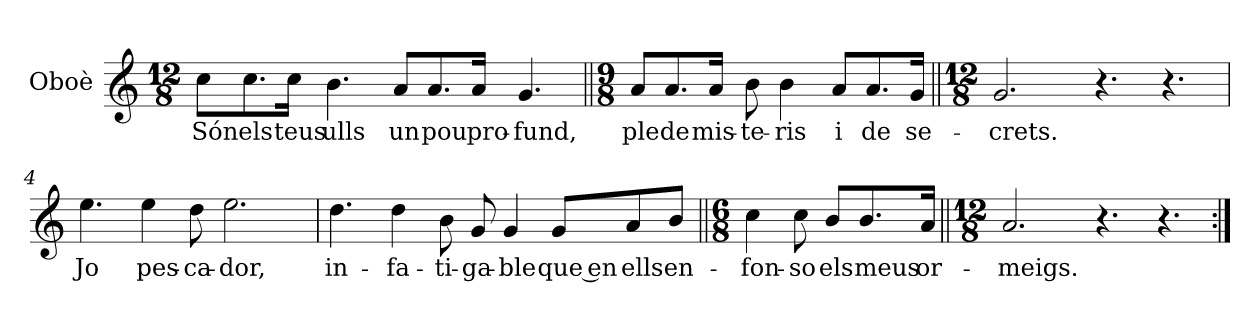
**kern	**text
*part1	*part1
*staff1	*staff1
*I"Oboè	*
*I'Ob.	*
*clefG2	*
*k[]	*
*M12/8	*
=1	=1
!	!LO:LY:b
8cc\L	Són
!	!LO:LY:b
8.cc\	els
!	!LO:LY:b
16cc\Jk	teus
!	!LO:LY:b
4.b\	ulls
!	!LO:LY:b
8a/L	un
!	!LO:LY:b
8.a/	pou
!	!LO:LY:b
16a/Jk	pro-
!	!LO:LY:b
4.g/	-fund,
=2||	=2||
*M9/8	*
!	!LO:LY:b
8a/L	ple
!	!LO:LY:b
8.a/	de
!	!LO:LY:b
16a/Jk	mis-
!	!LO:LY:b
8b\	-te-
!	!LO:LY:b
4b\	-ris
!	!LO:LY:b
8a/L	i
!	!LO:LY:b
8.a/	de
!	!LO:LY:b
16g/Jk	se-
=3||	=3||
*M12/8	*
!	!LO:LY:b
2.g/	-crets.
4.r	.
4.r	.
=4	=4
!	!LO:LY:b
4.ee\	Jo
!	!LO:LY:b
4ee\	pes-
!	!LO:LY:b
8dd\	-ca-
!	!LO:LY:b
2.ee\	-dor,
!!LO:LB:g=z
=5	=5
!	!LO:LY:b
4.dd\	in-
!	!LO:LY:b
4dd\	-fa-
!	!LO:LY:b
8b\	-ti-
!	!LO:LY:b
8g/	-ga-
!	!LO:LY:b
4g/	-ble
!	!LO:LY:b
8g/L	que en
!	!LO:LY:b
8a/	ells
!	!LO:LY:b
8b/J	en-
=6||	=6||
*M6/8	*
!	!LO:LY:b
4cc\	-fon-
!	!LO:LY:b
8cc\	-so
!	!LO:LY:b
8b/L	els
!	!LO:LY:b
8.b/	meus
!	!LO:LY:b
16a/Jk	or-
=7||	=7||
*M12/8	*
!	!LO:LY:b
2.a/	-meigs.
4.r	.
4.r	.
=:|!	=:|!
*-	*-
